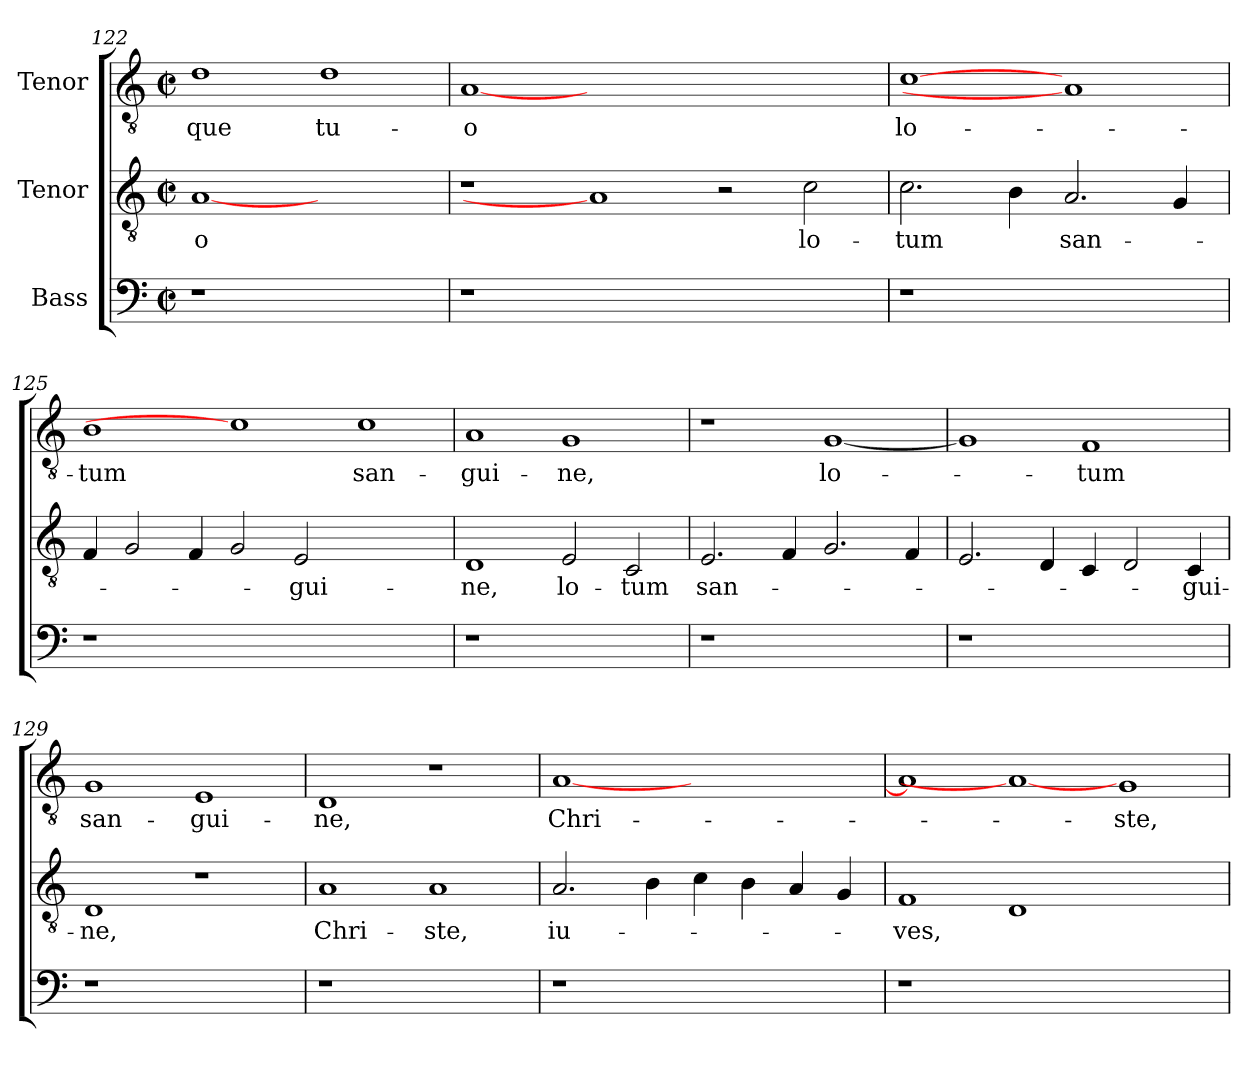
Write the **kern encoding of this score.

**kern	**kern	**text	**kern	**text
*part3	*part2	*part2	*part1	*part1
*staff3	*staff2	*staff2	*staff1	*staff1
*I"Bass	*I"Tenor	*	*I"Tenor	*
*clefF4	*clefGv2	*	*clefGv2	*
*	*ITrd7c12	*	*ITrd7c12	*
*k[]	*k[]	*	*k[]	*
*C:	*C:	*	*C:	*
*M2/2	*M2/2	*	*M2/2	*
*met(c|)	*met(c|)	*	*met(c|)	*
=122	=122	=122	=122	=122
!LO:N:vis=1	!	!	!	!
!	!	!LO:LY:b:color=#000000	!	!
!	!	!	!	!LO:LY:b:color=#000000
1r	[1AAi	-o	1Di	-que
!	!	!	!	!LO:LY:b:color=#000000
1ryy	1ryy	.	1Di	tu-
=123	=123	=123	=123	=123
!LO:N:vis=1	!	!	!	!
!	!	!	!	!LO:LY:b:color=#000000
1r	1r	.	[1AAi	-o
0ryy	1AAi]	.	0ryy	.
.	2r	.	.	.
!	!	!LO:LY:b:color=#000000	!	!
.	2Ci\	lo-	.	.
=124	=124	=124	=124	=124
!LO:N:vis=1	!	!	!	!
!	!	!LO:LY:b:color=#000000	!	!
!	!	!	!	!LO:LY:b:color=#000000
1r	2.Ci\	-tum	[1Ci	lo-
.	4BBi\	.	.	.
!	!	!LO:LY:b:color=#000000	!	!
1ryy	2.AAi/	san-	1AAi]	.
.	4GGi/	.	.	.
!!LO:LB:g=z
=125	=125	=125	=125	=125
!LO:N:vis=1	!	!	!	!
!	!	!	!	!LO:LY:b:color=#000000
1r	4FFi/	.	1BBi	-tum
.	2GGi/	.	.	.
.	4FFi/	.	.	.
0ryy	2GGi/	.	1Ci]	.
!	!	!LO:LY:b:color=#000000	!	!
.	2EEi/	-gui-	.	.
!	!	!	!	!LO:LY:b:color=#000000
.	1ryy	.	1Ci	san-
=126	=126	=126	=126	=126
!LO:N:vis=1	!	!	!	!
!	!	!LO:LY:b:color=#000000	!	!
!	!	!	!	!LO:LY:b:color=#000000
1r	1DDi	-ne,	1AAi	-gui-
!	!	!LO:LY:b:color=#000000	!	!
!	!	!	!	!LO:LY:b:color=#000000
1ryy	2EEi/	lo-	1GGi	-ne,
!	!	!LO:LY:b:color=#000000	!	!
.	2CCi/	-tum	.	.
=127	=127	=127	=127	=127
!LO:N:vis=1	!	!	!	!
!	!	!LO:LY:b:color=#000000	!	!
1r	2.EEi/	san-	1r	.
.	4FFi/	.	.	.
!	!	!	!	!LO:LY:b:color=#000000
1ryy	2.GGi/	.	[<1GGi	lo-
.	4FFi/	.	.	.
=128	=128	=128	=128	=128
!LO:N:vis=1	!	!	!	!
1r	2.EEi/	.	1GGi]	.
.	4DDi/	.	.	.
!	!	!	!	!LO:LY:b:color=#000000
1ryy	4CCi/	.	1FFi	-tum
.	2DDi/	.	.	.
!	!	!LO:LY:b:color=#000000	!	!
.	4CCi/	-gui-	.	.
=129	=129	=129	=129	=129
!LO:N:vis=1	!	!	!	!
!	!	!LO:LY:b:color=#000000	!	!
!	!	!	!	!LO:LY:b:color=#000000
1r	1DDi	-ne,	1GGi	san-
!	!	!	!	!LO:LY:b:color=#000000
1ryy	1r	.	1EEi	-gui-
=130	=130	=130	=130	=130
!LO:N:vis=1	!	!	!	!
!	!	!LO:LY:b:color=#000000	!	!
!	!	!	!	!LO:LY:b:color=#000000
1r	1AAi	Chri-	1DDi	-ne,
!	!	!LO:LY:b:color=#000000	!	!
1ryy	1AAi	-ste,	1r	.
=131	=131	=131	=131	=131
!LO:N:vis=1	!	!	!	!
!	!	!LO:LY:b:color=#000000	!	!
!	!	!	!	!LO:LY:b:color=#000000
1r	2.AAi/	iu-	[<1AAi	Chri-
.	4BBi\	.	.	.
1ryy	4Ci\	.	1ryy	.
.	4BBi\	.	.	.
.	4AAi/	.	.	.
.	4GGi/	.	.	.
!!LO:PB:g=z
=132	=132	=132	=132	=132
!LO:N:vis=1	!	!	!	!
!	!	!LO:LY:b:color=#000000	!	!
1r	1FFi	-ves,	1AAi]	.
0ryy	1DDi	.	1AAi_	.
!	!	!	!	!LO:LY:b:color=#000000
.	1ryy	.	1GGi	-ste,
=	=	=	=	=
*-	*-	*-	*-	*-
